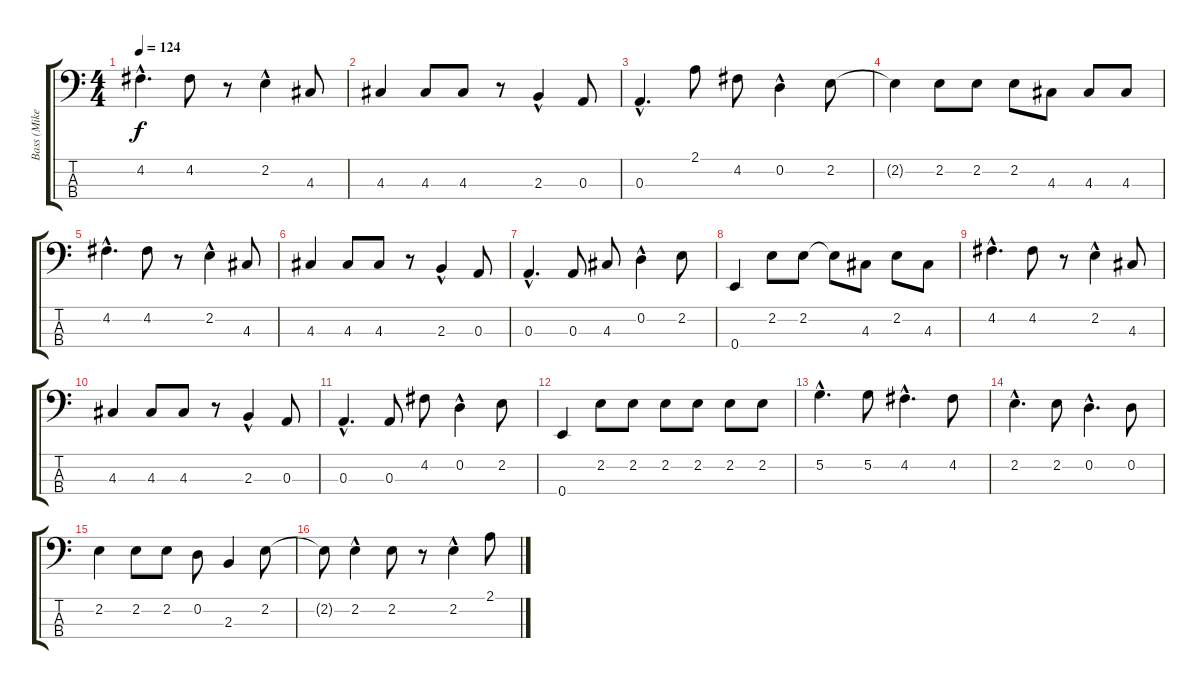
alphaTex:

\track ("Bass (Mike Mills)" "Bass (Mike") {instrument electricbasspick}
\staff {score tabs}
\tuning (G2 D2 A1 E1) {hide}
\ts (4 4)
\tempo 124
\clef f4
\ks c
4.2{hac}.4{d dy f} 4.2.8 r.8 2.2{hac}.4 4.3.8 |
4.3.4 4.3.8 4.3.8 r.8 2.3{hac}.4 0.3.8 |
0.3{hac}.4{d} 2.1.8 4.2.8 0.2{hac}.4 2.2.8 |
2.2{t}.4 2.2.8 2.2.8 2.2.8 4.3.8 4.3.8 4.3.8 |
4.2{hac}.4{d} 4.2.8 r.8 2.2{hac}.4 4.3.8 |
4.3.4 4.3.8 4.3.8 r.8 2.3{hac}.4 0.3.8 |
0.3{hac}.4{d} 0.3.8 4.3.8 0.2{hac}.4 2.2.8 |
0.4.4 2.2.8 2.2.8 2.2{t}.8 4.3.8 2.2.8 4.3.8 |
4.2{hac}.4{d} 4.2.8 r.8 2.2{hac}.4 4.3.8 |
4.3.4 4.3.8 4.3.8 r.8 2.3{hac}.4 0.3.8 |
0.3{hac}.4{d} 0.3.8 4.2.8 0.2{hac}.4 2.2.8 |
0.4.4 2.2.8 2.2.8 2.2.8 2.2.8 2.2.8 2.2.8 |
5.2{hac}.4{d} 5.2.8 4.2{hac}.4{d} 4.2.8 |
2.2{hac}.4{d} 2.2.8 0.2{hac}.4{d} 0.2.8 |
2.2.4 2.2.8 2.2.8 0.2.8 2.3.4 2.2.8 |
2.2{t}.8 2.2{hac}.4 2.2.8 r.8 2.2{hac}.4 2.1.8
